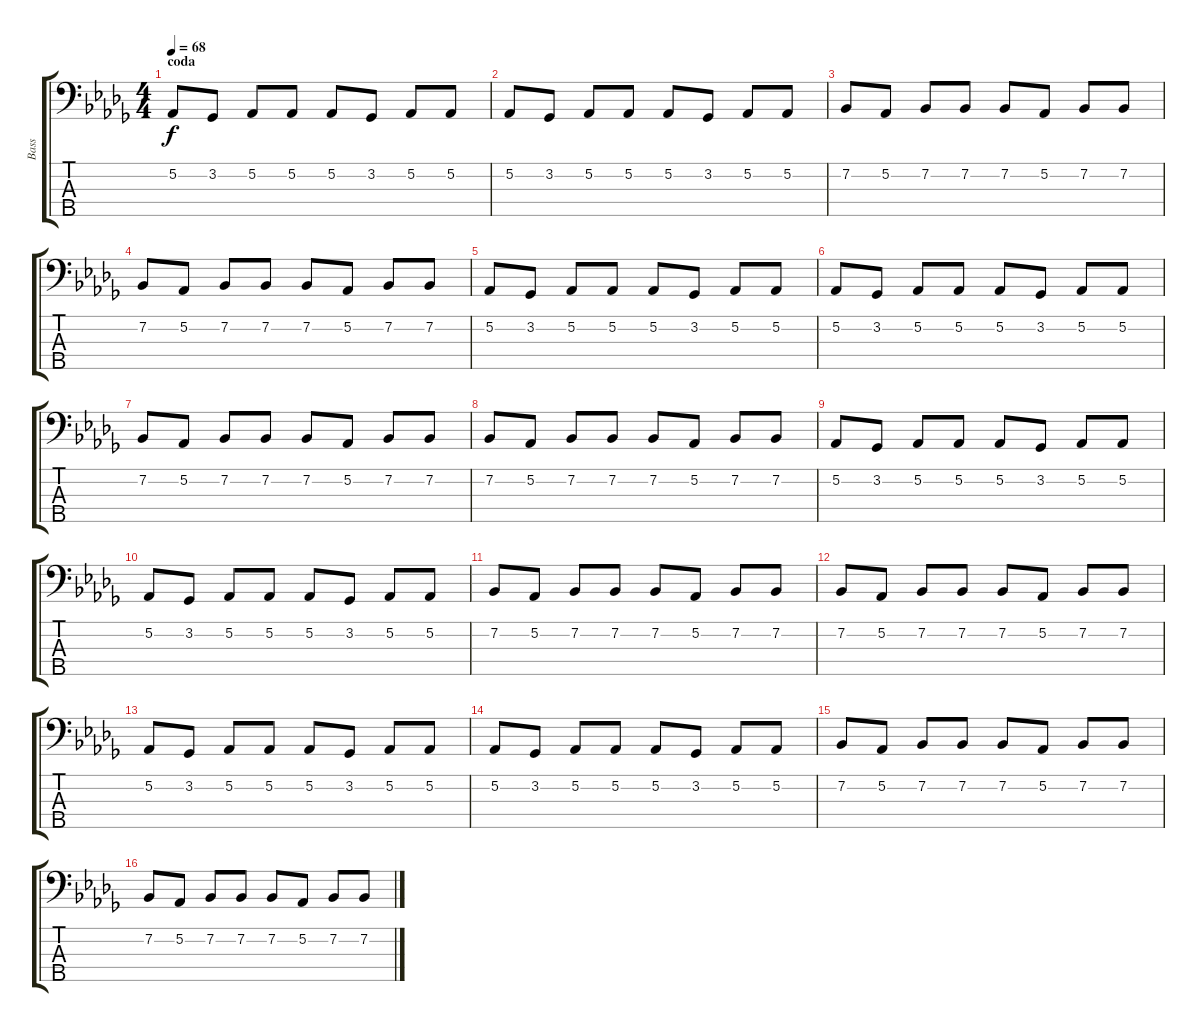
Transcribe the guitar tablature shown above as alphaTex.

\track ("Bass" "Bass") {instrument electricbasspick}
\staff {score tabs}
\tuning (Ab1 Eb1 Bb0 F0 C0) {hide}
\ts (4 4)
\section ("" "coda")
\tempo 68
\clef f4
\ks bbminor
5.2.8{dy f} 3.2.8 5.2.8 5.2.8 5.2.8 3.2.8 5.2.8 5.2.8 |
5.2.8 3.2.8 5.2.8 5.2.8 5.2.8 3.2.8 5.2.8 5.2.8 |
7.2.8 5.2.8 7.2.8 7.2.8 7.2.8 5.2.8 7.2.8 7.2.8 |
7.2.8 5.2.8 7.2.8 7.2.8 7.2.8 5.2.8 7.2.8 7.2.8 |
5.2.8 3.2.8 5.2.8 5.2.8 5.2.8 3.2.8 5.2.8 5.2.8 |
5.2.8 3.2.8 5.2.8 5.2.8 5.2.8 3.2.8 5.2.8 5.2.8 |
7.2.8 5.2.8 7.2.8 7.2.8 7.2.8 5.2.8 7.2.8 7.2.8 |
7.2.8 5.2.8 7.2.8 7.2.8 7.2.8 5.2.8 7.2.8 7.2.8 |
5.2.8 3.2.8 5.2.8 5.2.8 5.2.8 3.2.8 5.2.8 5.2.8 |
5.2.8 3.2.8 5.2.8 5.2.8 5.2.8 3.2.8 5.2.8 5.2.8 |
7.2.8 5.2.8 7.2.8 7.2.8 7.2.8 5.2.8 7.2.8 7.2.8 |
7.2.8 5.2.8 7.2.8 7.2.8 7.2.8 5.2.8 7.2.8 7.2.8 |
5.2.8 3.2.8 5.2.8 5.2.8 5.2.8 3.2.8 5.2.8 5.2.8 |
5.2.8 3.2.8 5.2.8 5.2.8 5.2.8 3.2.8 5.2.8 5.2.8 |
7.2.8 5.2.8 7.2.8 7.2.8 7.2.8 5.2.8 7.2.8 7.2.8 |
7.2.8 5.2.8 7.2.8 7.2.8 7.2.8 5.2.8 7.2.8 7.2.8
